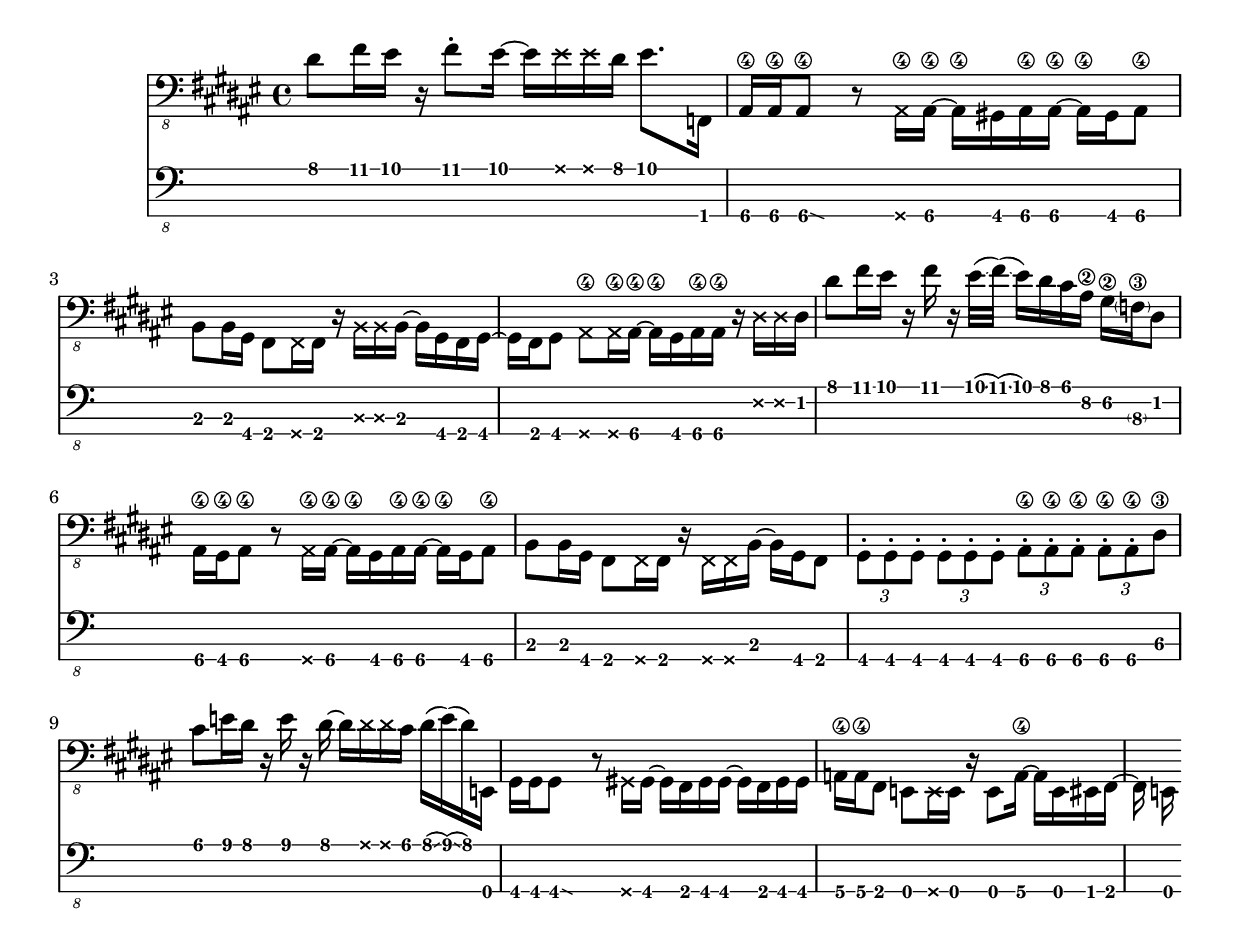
\version "2.24.3"

bassTab = \relative c, {
  \clef "bass_8"
  \key fis \major
  \time 4/4

  % Mesure 1
  dis'8 fis16 eis16
  r16
  fis8 \staccato
  eis16~ eis16
  \deadNote eis16
  \deadNote eis16
  dis16
  eis8. f,,16

  % Mesure 2
  ais16\4 ais\4
  \afterGrace ais8\4\glissando {
  \stemDown \hideNotes
  g16 }
  \unHideNotes
  r8
  \deadNote ais16\4 ais16\4~ ais16\4
  gis16 ais16\4 ais16\4~ ais16\4
  gis16 ais8\4

  % Mesure 3
  b8 b16 gis16
  fis8 \deadNote fis16 fis16
  r16 \deadNote b16 \deadNote b16 b16~
  b16 gis16 fis16 gis16~

  % Mesure 4
  gis16 fis16 gis8
  \deadNote ais8\4 \deadNote ais16\4 ais16~\4
  ais16\4 gis16 ais16\4 ais16\4
  r16 \deadNote dis16 \deadNote dis16 dis16

  % Mesure 5
  dis'8 fis16 eis16
  r16 fis16 r16
  eis32(\glissando fis32)
  (\glissando eis16) dis16 cis16 ais16\2
  gis16\2 \parenthesize f16\3 dis8

  % Mesure 6
  ais16\4 gis\4 ais8\4
  r8 \deadNote ais16\4 ais16\4~
  ais16\4 gis16 ais16\4 ais16\4~ ais16\4
  gis16 ais8\4

  % Mesure 7
  b8 b16 gis16
  fis8 \deadNote fis16 fis16
  r16 \deadNote fis16 \deadNote fis16 b16~
  b16 gis16 fis8

  % Mesure 8
  \tuplet 3/2 { gis \staccato gis \staccato gis \staccato }
  \tuplet 3/2 { gis \staccato gis \staccato gis \staccato }
  \tuplet 3/2 { ais\4 \staccato ais\4 \staccato ais\4 \staccato }
  \tuplet 3/2 { ais\4 \staccato ais\4 \staccato dis\3 }

  % Mesure 9
  cis'8 e16 dis16
  r16 e16 r16 dis16~
  dis16 \deadNote dis16 \deadNote dis16 cis16
  dis16(\glissando e16)
  (\glissando dis16)
  e,,16

  % Mesure 10
  gis16 gis
  \afterGrace gis8\glissando {
  \stemDown \hideNotes
  g16 }
  \unHideNotes
  r8 \deadNote gis16 gis16~
  gis16 fis16 gis16 gis16~
  gis16 fis16 gis16 gis16

  % Mesure 11
  a16\4 a\4 fis8
  e8 \deadNote e16 e16
  r16 e8 a16\4~
  a e eis fis~

  % Mesure 12
  fis e
}

\score {
  <<
    \new Staff {
      \bassTab
    }
    \new TabStaff \with {
    stringTunings = #bass-tuning
  } {
      \bassTab
    }
  >>
}